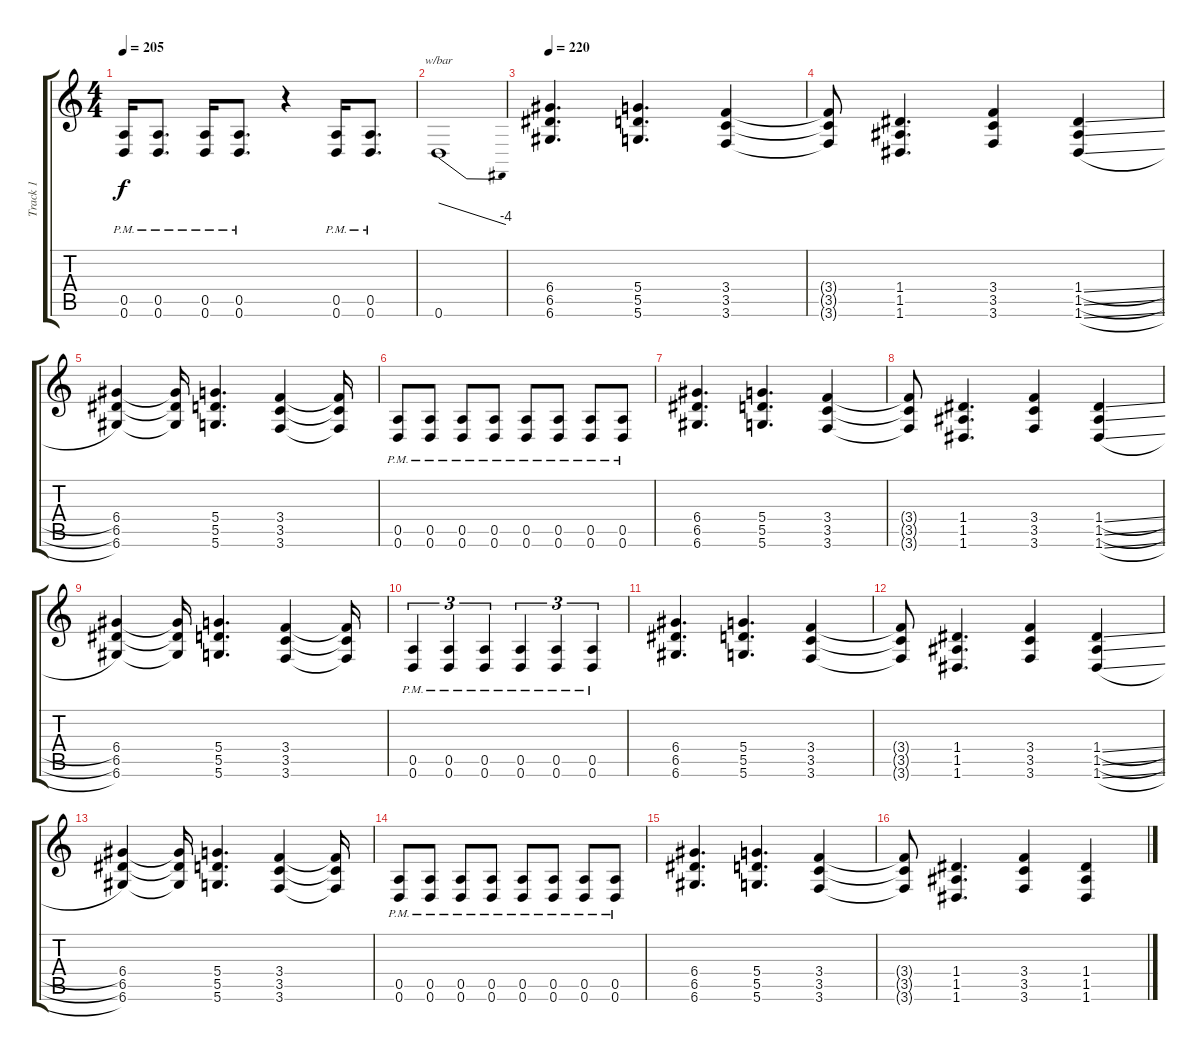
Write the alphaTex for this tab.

\track ("Track 1" "Track 1") {instrument distortionguitar}
\staff {score tabs}
\tuning (E4 B3 G3 D3 A2 D2) {hide}
\ts (4 4)
\tempo 205
\clef g2
\ks c
(0.5{pm} 0.6{pm}).16{dy f} (0.5{pm} 0.6{pm}).8{d} (0.5{pm} 0.6{pm}).16 (0.5{pm} 0.6{pm}).8{d} r.4 (0.5{pm} 0.6{pm}).16 (0.5{pm} 0.6{pm}).8{d} |
0.6.1{tbe (dive default 0 0 60 -16)} |
\tempo 220
(6.4 6.5 6.6).4{d balance 8} (5.4 5.5 5.6).4{d} (3.4 3.5 3.6).4 |
(3.4{t} 3.5{t} 3.6{t}).8 (1.4 1.5 1.6).4{d} (3.4 3.5 3.6).4 (1.4{sl} 1.5{sl} 1.6{sl}).4 |
(6.4 6.5 6.6).4 (6.4{t} 6.5{t} 6.6{t}).16 (5.4 5.5 5.6).4{d} (3.4 3.5 3.6).4 (3.4{t} 3.5{t} 3.6{t}).16 |
(0.5{pm} 0.6{pm}).8 (0.5{pm} 0.6{pm}).8 (0.5{pm} 0.6{pm}).8 (0.5{pm} 0.6{pm}).8 (0.5{pm} 0.6{pm}).8 (0.5{pm} 0.6{pm}).8 (0.5{pm} 0.6{pm}).8 (0.5{pm} 0.6{pm}).8 |
(6.4 6.5 6.6).4{d} (5.4 5.5 5.6).4{d} (3.4 3.5 3.6).4 |
(3.4{t} 3.5{t} 3.6{t}).8 (1.4 1.5 1.6).4{d} (3.4 3.5 3.6).4 (1.4{sl} 1.5{sl} 1.6{sl}).4 |
(6.4 6.5 6.6).4 (6.4{t} 6.5{t} 6.6{t}).16 (5.4 5.5 5.6).4{d} (3.4 3.5 3.6).4 (3.4{t} 3.5{t} 3.6{t}).16 |
(0.5{pm} 0.6{pm}).4{tu (3 2)} (0.5{pm} 0.6{pm}).4{tu (3 2)} (0.5{pm} 0.6{pm}).4{tu (3 2)} (0.5{pm} 0.6{pm}).4{tu (3 2)} (0.5{pm} 0.6{pm}).4{tu (3 2)} (0.5{pm} 0.6{pm}).4{tu (3 2)} |
(6.4 6.5 6.6).4{d} (5.4 5.5 5.6).4{d} (3.4 3.5 3.6).4 |
(3.4{t} 3.5{t} 3.6{t}).8 (1.4 1.5 1.6).4{d} (3.4 3.5 3.6).4 (1.4{sl} 1.5{sl} 1.6{sl}).4 |
(6.4 6.5 6.6).4 (6.4{t} 6.5{t} 6.6{t}).16 (5.4 5.5 5.6).4{d} (3.4 3.5 3.6).4 (3.4{t} 3.5{t} 3.6{t}).16 |
(0.5{pm} 0.6{pm}).8 (0.5{pm} 0.6{pm}).8 (0.5{pm} 0.6{pm}).8 (0.5{pm} 0.6{pm}).8 (0.5{pm} 0.6{pm}).8 (0.5{pm} 0.6{pm}).8 (0.5{pm} 0.6{pm}).8 (0.5{pm} 0.6{pm}).8 |
(6.4 6.5 6.6).4{d} (5.4 5.5 5.6).4{d} (3.4 3.5 3.6).4 |
(3.4{t} 3.5{t} 3.6{t}).8 (1.4 1.5 1.6).4{d} (3.4 3.5 3.6).4 (1.4{sl} 1.5{sl} 1.6{sl}).4
